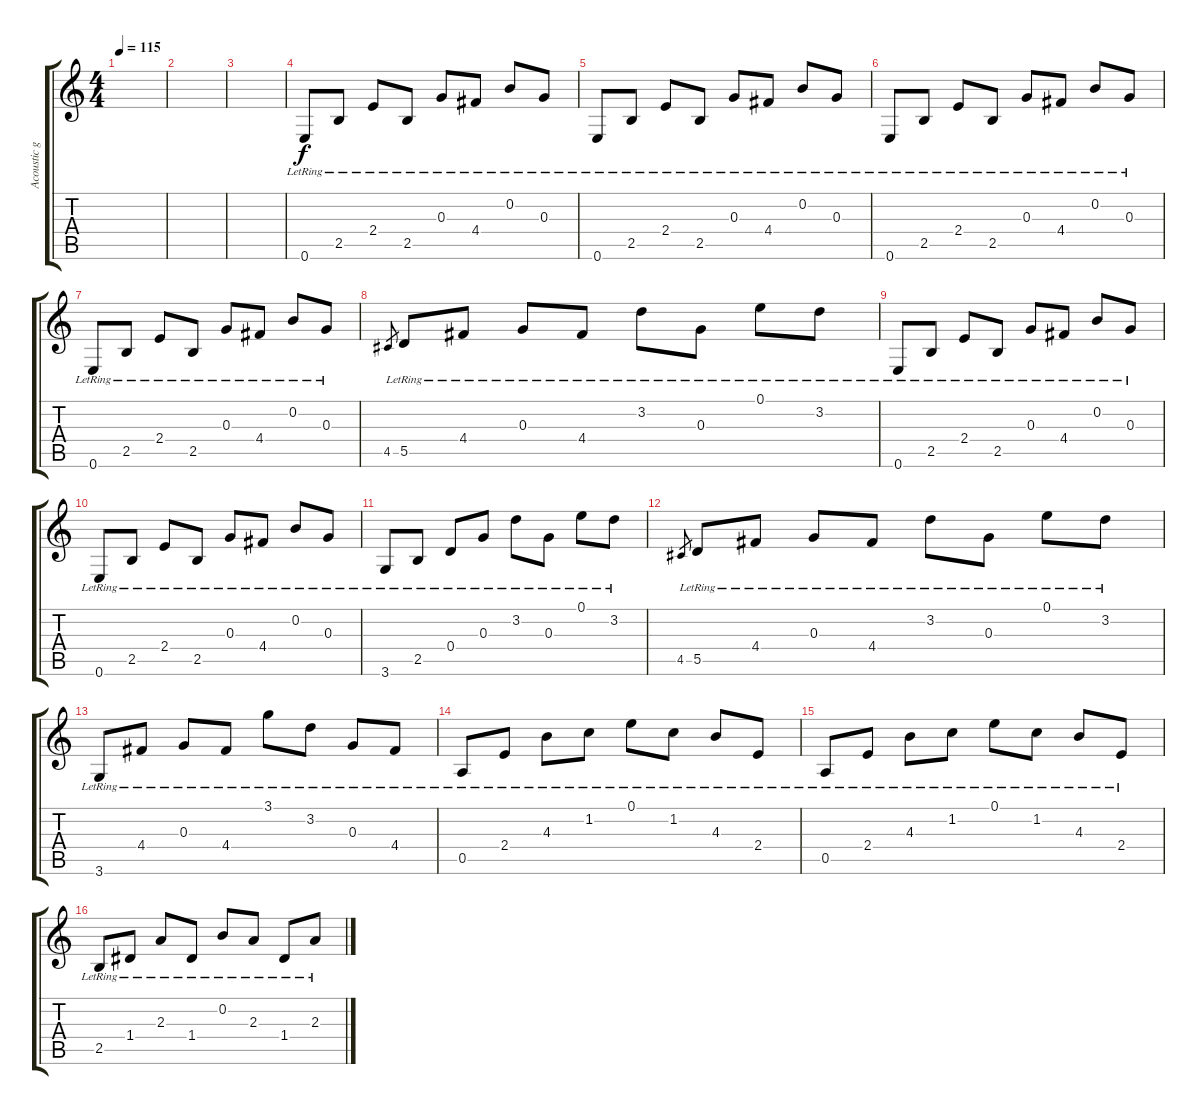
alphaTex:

\track ("Acoustic guitar" "Acoustic g") {instrument acousticguitarsteel}
\staff {score tabs}
\tuning (E4 B3 G3 D3 A2 E2) {hide}
\ts (4 4)
\tempo 115
\clef g2
\ks c
|
|
|
0.6{lr}.8 2.5{lr}.8 2.4{lr}.8 2.5{lr}.8 0.3{lr}.8 4.4{lr}.8 0.2{lr}.8 0.3{lr}.8 |
0.6{lr}.8 2.5{lr}.8 2.4{lr}.8 2.5{lr}.8 0.3{lr}.8 4.4{lr}.8 0.2{lr}.8 0.3{lr}.8 |
0.6{lr}.8 2.5{lr}.8 2.4{lr}.8 2.5{lr}.8 0.3{lr}.8 4.4{lr}.8 0.2{lr}.8 0.3{lr}.8 |
0.6{lr}.8 2.5{lr}.8 2.4{lr}.8 2.5{lr}.8 0.3{lr}.8 4.4{lr}.8 0.2{lr}.8 0.3{lr}.8 |
4.5.8{gr} 5.5{lr}.8 4.4{lr}.8 0.3{lr}.8 4.4{lr}.8 3.2{lr}.8 0.3{lr}.8 0.1{lr}.8 3.2{lr}.8 |
0.6{lr}.8 2.5{lr}.8 2.4{lr}.8 2.5{lr}.8 0.3{lr}.8 4.4{lr}.8 0.2{lr}.8 0.3{lr}.8 |
0.6{lr}.8 2.5{lr}.8 2.4{lr}.8 2.5{lr}.8 0.3{lr}.8 4.4{lr}.8 0.2{lr}.8 0.3{lr}.8 |
3.6{lr}.8 2.5{lr}.8 0.4{lr}.8 0.3{lr}.8 3.2{lr}.8 0.3{lr}.8 0.1{lr}.8 3.2{lr}.8 |
4.5.8{gr} 5.5{lr}.8 4.4{lr}.8 0.3{lr}.8 4.4{lr}.8 3.2{lr}.8 0.3{lr}.8 0.1{lr}.8 3.2{lr}.8 |
3.6{lr}.8 4.4{lr}.8 0.3{lr}.8 4.4{lr}.8 3.1{lr}.8 3.2{lr}.8 0.3{lr}.8 4.4{lr}.8 |
0.5{lr}.8 2.4{lr}.8 4.3{lr}.8 1.2{lr}.8 0.1{lr}.8 1.2{lr}.8 4.3{lr}.8 2.4{lr}.8 |
0.5{lr}.8 2.4{lr}.8 4.3{lr}.8 1.2{lr}.8 0.1{lr}.8 1.2{lr}.8 4.3{lr}.8 2.4{lr}.8 |
2.5{lr}.8 1.4{lr}.8 2.3{lr}.8 1.4{lr}.8 0.2{lr}.8 2.3{lr}.8 1.4{lr}.8 2.3{lr}.8
